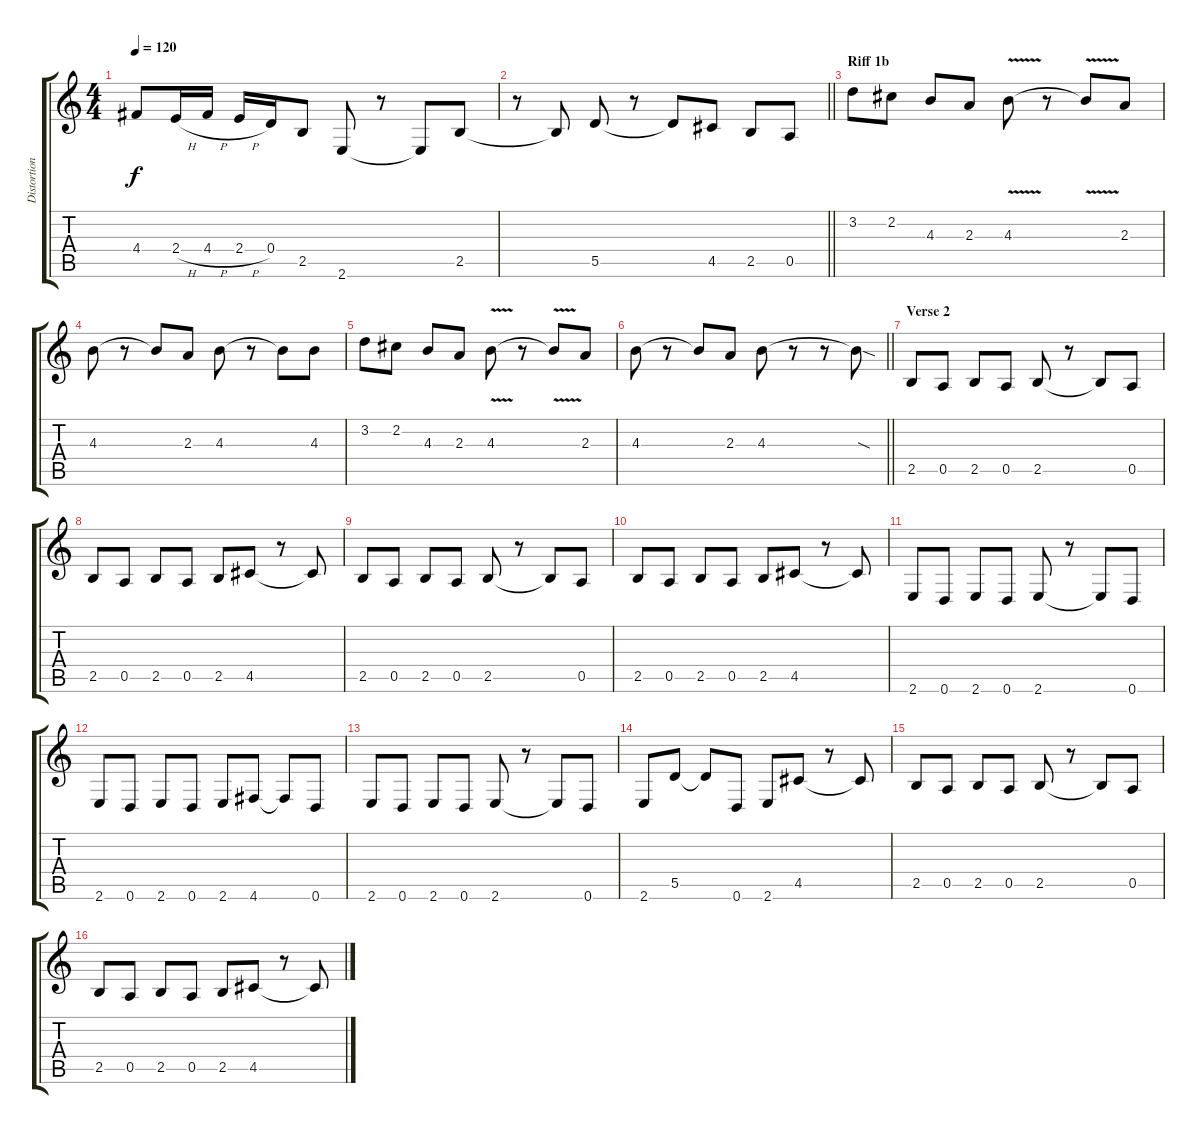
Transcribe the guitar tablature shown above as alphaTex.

\track ("Distortion 1" "Distortion") {instrument distortionguitar}
\staff {score tabs}
\tuning (E4 B3 G3 D3 A2 D2) {hide}
\ts (4 4)
\tempo 120
\clef g2
\ks c
4.4{t}.8{dy f} 2.4{h}.16 4.4{h}.16 2.4{h}.16 0.4.16 2.5.8 2.6.8 r.8 2.6{t}.8 2.5.8 |
\barLineRight lightlight
r.8 2.5{t}.8 5.5.8 r.8 5.5{t}.8 4.5.8 2.5.8 0.5.8 |
\section ("" "Riff 1b")
3.2.8 2.2.8 4.3.8 2.3.8 4.3{v}.8 r.8 4.3{t}.8 2.3.8 |
4.3.8 r.8 4.3{t}.8 2.3.8 4.3.8 r.8 4.3{t}.8 4.3.8 |
3.2.8 2.2.8 4.3.8 2.3.8 4.3{v}.8 r.8 4.3{t}.8 2.3.8 |
\barLineRight lightlight
4.3.8 r.8 4.3{t}.8 2.3.8 4.3.8 r.8 r.8 4.3{sod t}.8 |
\section ("" "Verse 2")
2.5.8 0.5.8 2.5.8 0.5.8 2.5.8 r.8 2.5{t}.8 0.5.8 |
2.5.8 0.5.8 2.5.8 0.5.8 2.5.8 4.5.8 r.8 4.5{t}.8 |
2.5.8 0.5.8 2.5.8 0.5.8 2.5.8 r.8 2.5{t}.8 0.5.8 |
2.5.8 0.5.8 2.5.8 0.5.8 2.5.8 4.5.8 r.8 4.5{t}.8 |
2.6.8 0.6.8 2.6.8 0.6.8 2.6.8 r.8 2.6{t}.8 0.6.8 |
2.6.8 0.6.8 2.6.8 0.6.8 2.6.8 4.6.8 4.6{t}.8 0.6.8 |
2.6.8 0.6.8 2.6.8 0.6.8 2.6.8 r.8 2.6{t}.8 0.6.8 |
2.6.8 5.5.8 5.5{t}.8 0.6.8 2.6.8 4.5.8 r.8 4.5{t}.8 |
2.5.8 0.5.8 2.5.8 0.5.8 2.5.8 r.8 2.5{t}.8 0.5.8 |
2.5.8 0.5.8 2.5.8 0.5.8 2.5.8 4.5.8 r.8 4.5{t}.8
